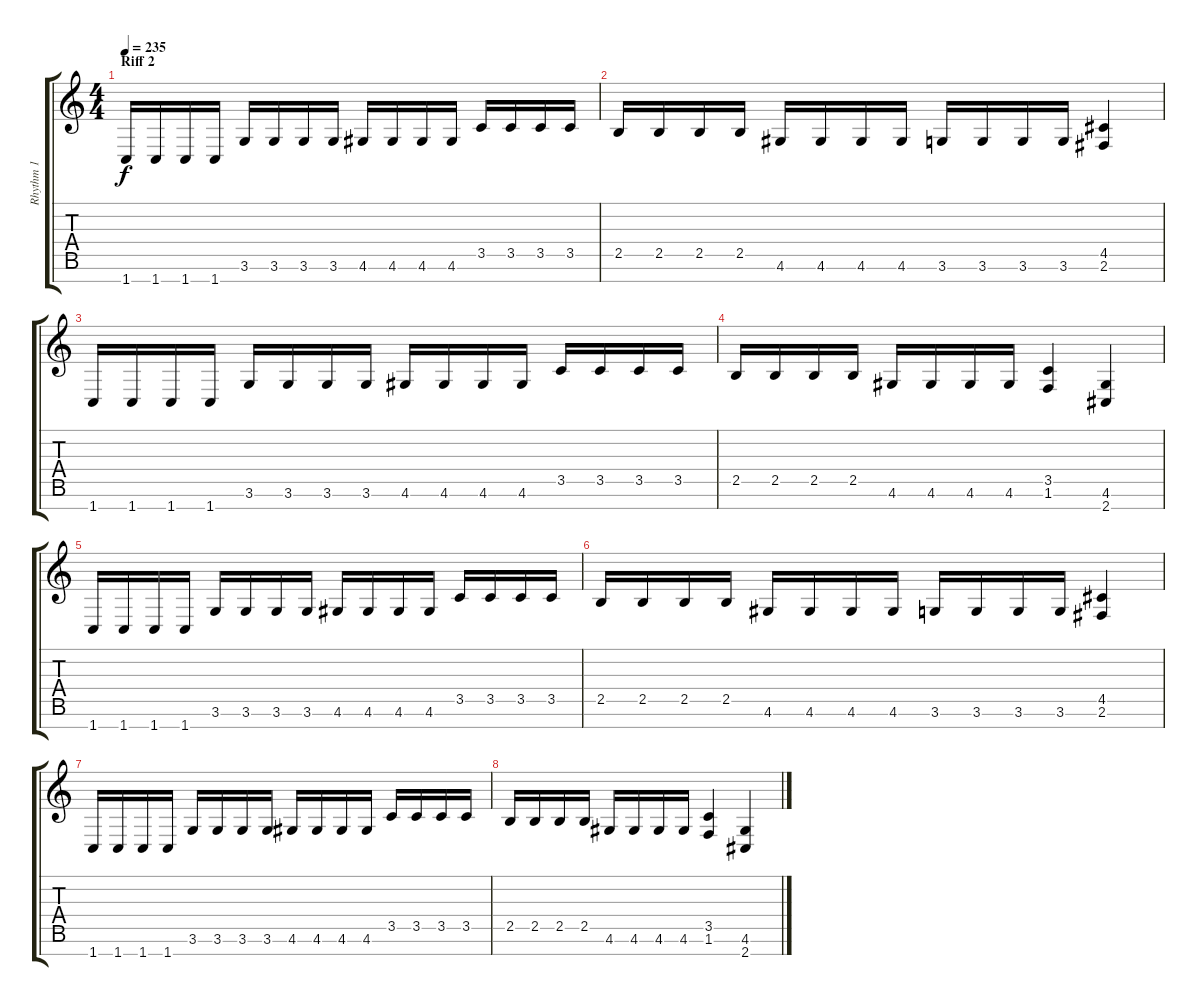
\track ("Rhythm 1" "Rhythm 1") {instrument distortionguitar}
\staff {score tabs}
\tuning (E4 B3 G3 D3 A2 E2 B1) {hide}
\ts (4 4)
\section ("" "Riff 2")
\tempo 235
\clef g2
\ks c
1.7.16{dy f} 1.7.16 1.7.16 1.7.16 3.6.16 3.6.16 3.6.16 3.6.16 4.6.16 4.6.16 4.6.16 4.6.16 3.5.16 3.5.16 3.5.16 3.5.16 |
2.5.16 2.5.16 2.5.16 2.5.16 4.6.16 4.6.16 4.6.16 4.6.16 3.6.16 3.6.16 3.6.16 3.6.16 (4.5 2.6).4 |
1.7.16 1.7.16 1.7.16 1.7.16 3.6.16 3.6.16 3.6.16 3.6.16 4.6.16 4.6.16 4.6.16 4.6.16 3.5.16 3.5.16 3.5.16 3.5.16 |
2.5.16 2.5.16 2.5.16 2.5.16 4.6.16 4.6.16 4.6.16 4.6.16 (3.5 1.6).4 (4.6 2.7).4 |
1.7.16 1.7.16 1.7.16 1.7.16 3.6.16 3.6.16 3.6.16 3.6.16 4.6.16 4.6.16 4.6.16 4.6.16 3.5.16 3.5.16 3.5.16 3.5.16 |
2.5.16 2.5.16 2.5.16 2.5.16 4.6.16 4.6.16 4.6.16 4.6.16 3.6.16 3.6.16 3.6.16 3.6.16 (4.5 2.6).4 |
1.7.16 1.7.16 1.7.16 1.7.16 3.6.16 3.6.16 3.6.16 3.6.16 4.6.16 4.6.16 4.6.16 4.6.16 3.5.16 3.5.16 3.5.16 3.5.16 |
2.5.16 2.5.16 2.5.16 2.5.16 4.6.16 4.6.16 4.6.16 4.6.16 (3.5 1.6).4 (4.6 2.7).4
